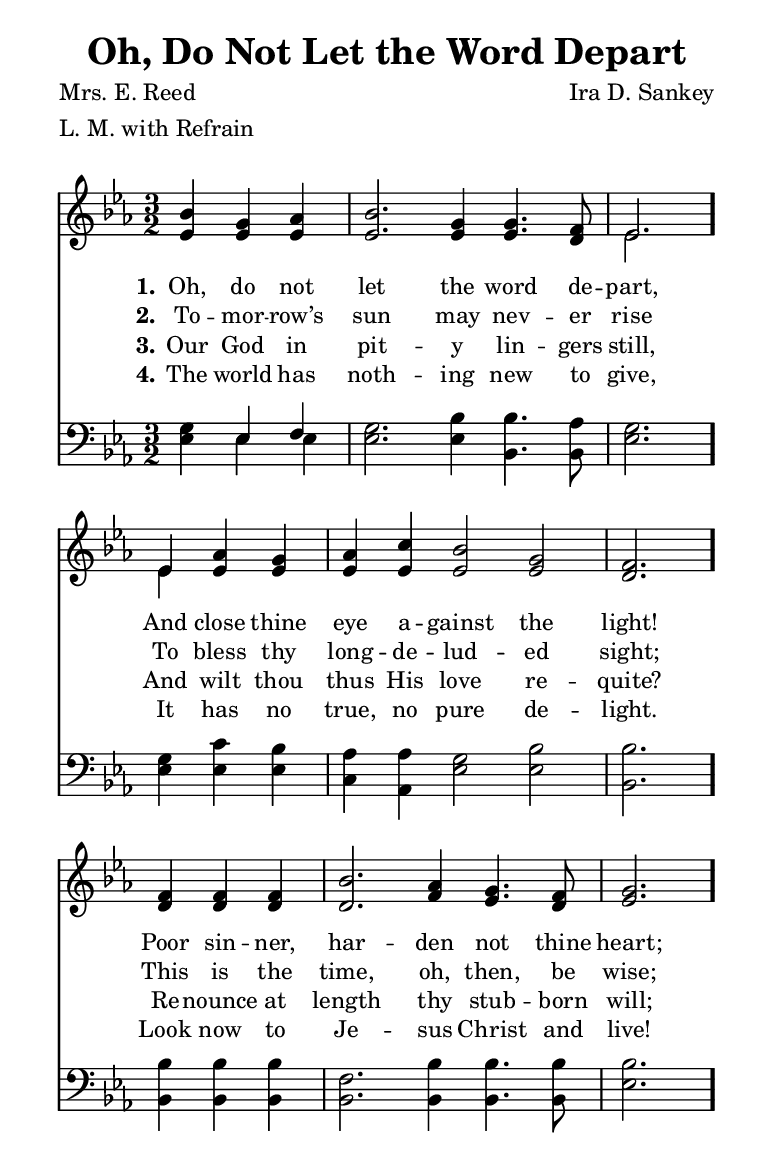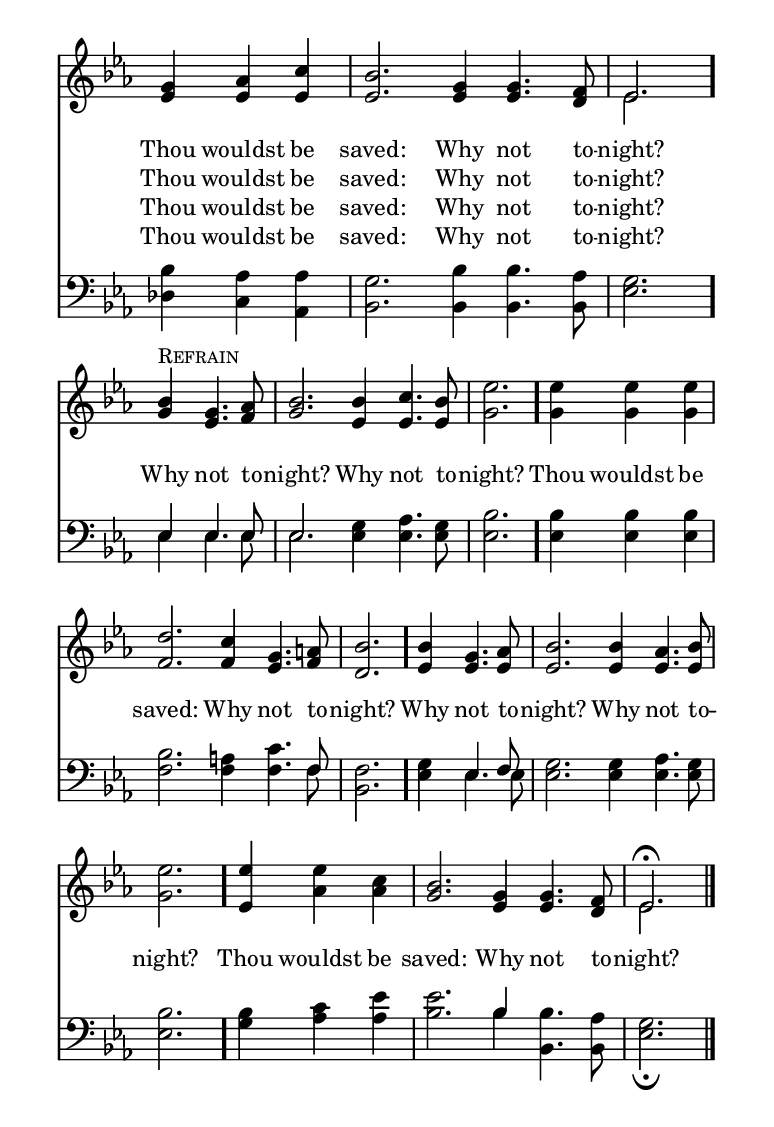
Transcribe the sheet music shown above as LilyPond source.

\include "common/global.ily"
\paper {
  \include "common/paper.ily"
}

\header{
  %gospel
  hymnnumber = "107"
  title = "Oh, Do Not Let the Word Depart"
  tunename = ""
  meter = "L. M. with Refrain"
  poet = "Mrs. E. Reed"
  composer = "Ira D. Sankey"
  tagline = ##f
}

% for fermata in MIDI
ta = { \tempo 2=80 }
tb = { \tempo 2=40 }

patternA = { c4 c4 c4 | c2. c4 c4. c8 | c2. }
patternB = { c4 c4 c4 | c4 c4 c2 c2 | c2. }
patternC = { c4 c4. c8 | c2. }

global = {
  \include "common/overrides.ily"
  \override Staff.TimeSignature.style = #'numbered
  \time 3/2
  \override Score.MetronomeMark.transparent = ##t % hide all fermata changes too
  \ta
  \key ees \major
  \partial 2.
  \autoBeamOff
}

notesSoprano = {
\global
\relative c'' {

  \changePitch \patternA { bes g aes | bes g g f | ees }
  \changePitch \patternB { ees aes g | aes c bes g | f }
  \changePitch \patternA { f f f | bes aes g f | g }
  \changePitch \patternA { g aes c | bes g g f | ees }

  << s^\markup { \small \caps "Refrain" }
  \changePitch \patternC { bes' g aes | bes bes c bes ees } >>
  \changePitch \patternA { ees ees ees | d c g a! | bes }
  \changePitch \patternC { bes g aes | bes bes aes bes | ees }
  \changePitch \patternA { ees ees c | bes g g f | \tb ees \fermata \ta } % XXX this tempo change is not respected

  \bar "|."

}
}

notesAlto = {
\global
\relative e' {

  \changePitch \patternA { ees ees ees | ees ees ees d | ees }
  \changePitch \patternB { ees ees ees | ees ees ees ees | d }
  \changePitch \patternA { d d d | d f ees d | ees }
  \changePitch \patternA { ees ees ees | ees ees ees d | ees }

  \changePitch \patternC { g ees f | g ees ees ees | g }
  \changePitch \patternA { g g g | f f ees f | d }
  \changePitch \patternC { ees ees ees | ees ees ees ees | g }
  \changePitch \patternA { ees aes aes | g ees ees d | ees }

}
}

notesTenor = {
\global
\relative a {

  \changePitch \patternA { g ees f | g bes bes aes | g }
  \changePitch \patternB { g c bes | aes aes g bes | bes }
  \changePitch \patternA { bes bes bes | f bes bes bes | bes }
  \changePitch \patternA { bes aes aes | g bes bes aes | g }

  \changePitch \patternC { ees ees ees | ees g aes g | bes }
  \changePitch \patternA { bes bes bes | bes a! c f, | f }
  \changePitch \patternC { g ees f | g g aes g | bes }
  \changePitch \patternA { bes c ees | ees bes bes aes | g }

}
}

notesBass = {
\global
\relative f {

  \changePitch \patternA { ees ees ees | ees ees bes bes | ees }
  \changePitch \patternB { ees ees ees | c aes ees' ees | bes }
  \changePitch \patternA { bes bes bes | bes bes bes bes | ees }
  \changePitch \patternA { des c aes | bes bes bes bes | ees }

  \changePitch \patternC { ees ees ees | ees ees ees ees | ees }
  \changePitch \patternA { ees ees ees | f f f f | bes, }
  \changePitch \patternC { ees ees ees | ees ees ees ees | ees }
  \changePitch \patternA { g aes aes | bes bes bes, bes | \tb ees_\fermata \ta }

}
}

Refrain = \lyricmode {

Why not to -- night? Why not to -- night? \bar "."
Thou wouldst be saved: Why not to -- night? \bar "."
Why not to -- night? Why not to -- night? \bar "."
Thou wouldst be saved: Why not to -- night? \bar "."

}

wordsA = \lyricmode {
\set stanza = "1."

Oh, do not let the word de -- part, \bar "."
And close thine eye a -- gainst the light! \bar "."
Poor sin -- ner, har -- den not thine heart; \bar "."
Thou wouldst be saved: Why not to -- night? \bar "."

}

wordsB = \lyricmode {
\set stanza = "2."

To -- mor -- row’s sun may nev -- er rise
To bless thy long -- de -- lud -- ed sight;
This is the time, oh, then, be wise;
Thou wouldst be saved: Why not to -- night?

\Refrain

}

wordsC = \lyricmode {
\set stanza = "3."

Our God in pit -- y lin -- gers still,
And wilt thou thus His love re -- quite?
Re -- nounce at length thy stub -- born will;
Thou wouldst be saved: Why not to -- night?

}

wordsD = \lyricmode {
\set stanza = "4."

The world has noth -- ing new to give,
It has no true, no pure de -- light.
Look now to Je -- sus Christ and live!
Thou wouldst be saved: Why not to -- night?

}

\score {
  \context ChoirStaff <<
    \context Staff = upper <<
      \set Staff.autoBeaming = ##f
      \set ChoirStaff.systemStartDelimiter = #'SystemStartBar
      \set ChoirStaff.printPartCombineTexts = ##f
      \partcombine #'(2 . 9) \notesSoprano \notesAlto
      \context NullVoice = sopranos { \voiceOne << \notesSoprano >> }
      \context NullVoice = altos { \voiceTwo << \notesAlto >> }
      \context Lyrics = one   \lyricsto sopranos \wordsA
      \context Lyrics = two   \lyricsto sopranos \wordsB
      \context Lyrics = three \lyricsto sopranos \wordsC
      \context Lyrics = four  \lyricsto sopranos \wordsD
    >>
    \context Staff = men <<
      \set Staff.autoBeaming = ##f
      \clef bass
      \set ChoirStaff.printPartCombineTexts = ##f
      \partcombine #'(2 . 9) \notesTenor \notesBass
      \context NullVoice = tenors { \voiceOne << \notesTenor >> }
      \context NullVoice = basses { \voiceTwo << \notesBass >> }
    >>
  >>
  \layout {
    \include "common/layout.ily"
  }
  \midi{
    \include "common/midi.ily"
  }
}

\version "2.19.49"  % necessary for upgrading to future LilyPond versions.

% vi:set et ts=2 sw=2 ai nocindent syntax=lilypond:
